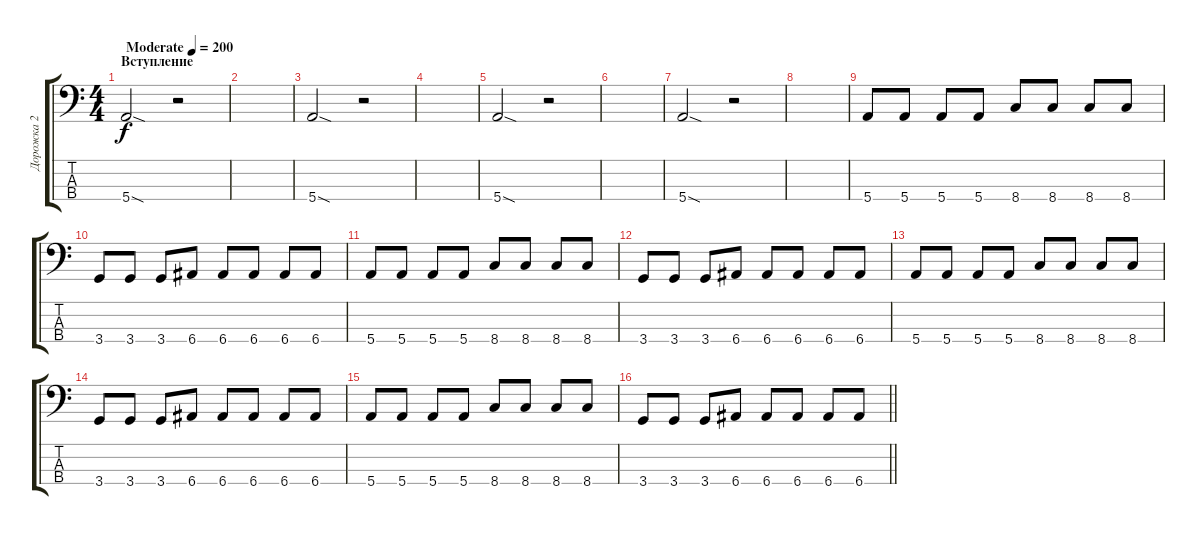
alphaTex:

\track ("Дорожка 2" "Дорожка 2") {instrument electricbasspick}
\staff {score tabs}
\tuning (G2 D2 A1 E1) {hide}
\ts (4 4)
\section ("" "Вступление")
\tempo (200 "Moderate")
\clef f4
\ks c
5.4{sod}.2{dy f instrument electricbasspick} r.2 |
|
5.4{sod}.2 r.2 |
|
5.4{sod}.2 r.2 |
|
5.4{sod}.2 r.2 |
|
5.4.8 5.4.8 5.4.8 5.4.8 8.4.8 8.4.8 8.4.8 8.4.8 |
3.4.8 3.4.8 3.4.8 6.4.8 6.4.8 6.4.8 6.4.8 6.4.8 |
5.4.8 5.4.8 5.4.8 5.4.8 8.4.8 8.4.8 8.4.8 8.4.8 |
3.4.8 3.4.8 3.4.8 6.4.8 6.4.8 6.4.8 6.4.8 6.4.8 |
5.4.8 5.4.8 5.4.8 5.4.8 8.4.8 8.4.8 8.4.8 8.4.8 |
3.4.8 3.4.8 3.4.8 6.4.8 6.4.8 6.4.8 6.4.8 6.4.8 |
5.4.8 5.4.8 5.4.8 5.4.8 8.4.8 8.4.8 8.4.8 8.4.8 |
\barLineRight lightlight
3.4.8 3.4.8 3.4.8 6.4.8 6.4.8 6.4.8 6.4.8 6.4.8
